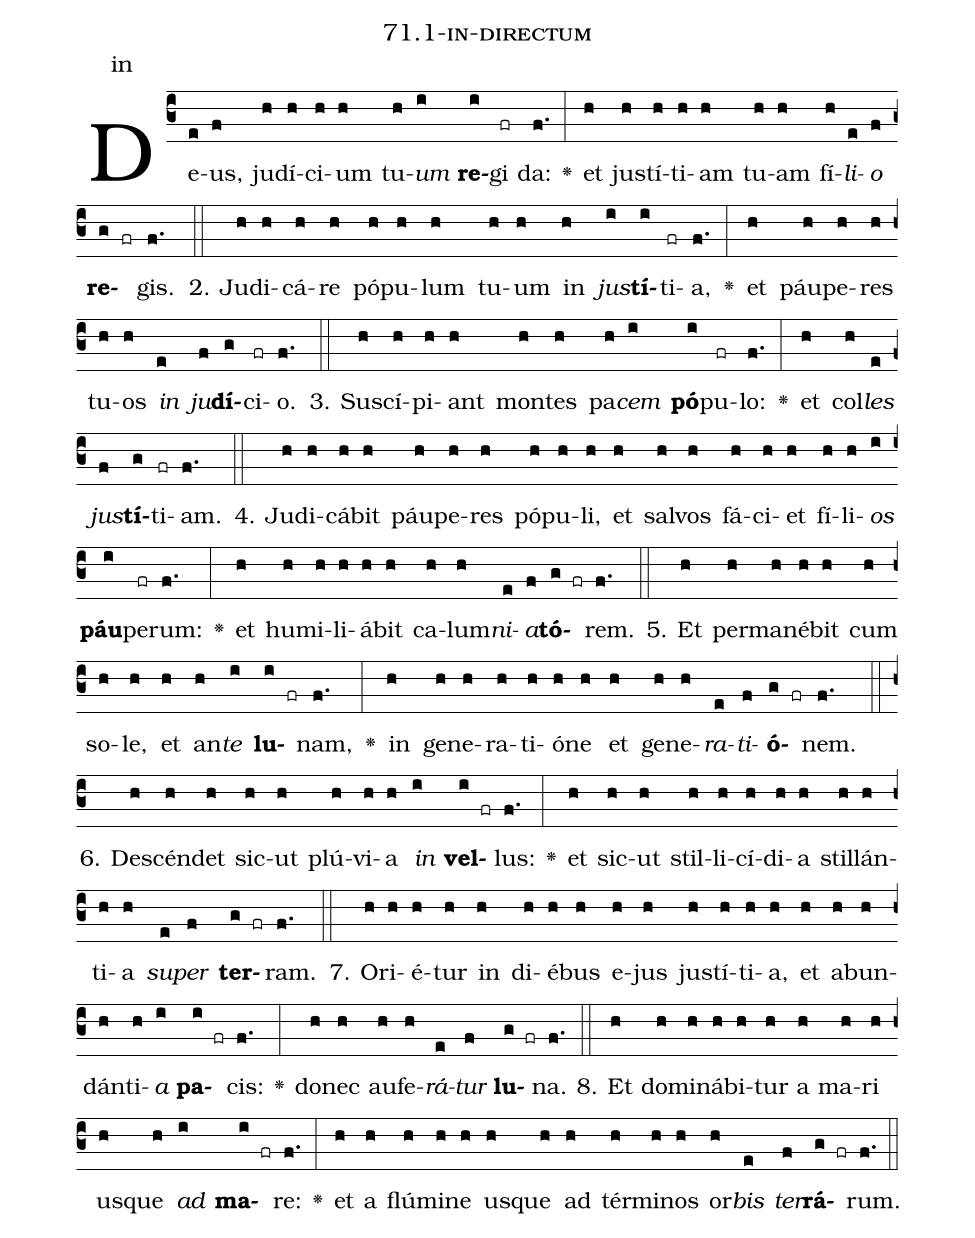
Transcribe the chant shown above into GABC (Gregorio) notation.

name: 71.1-in-directum;
annotation: in;
%%
(c3)De(e)us,(f) ju(h)dí(h)ci(h)um(h) tu(h)<i>um</i>(i) <b>re</b>(i)gi(fr) da:(f.) <v>\greheightstar</v>(:) et(h) jus(h)tí(h)ti(h)am(h) tu(h)am(h) fí(h)<i>li</i>(e)<i>o</i>(f) <b>re</b>(g fr)gis.(f.) (::)
2. Ju(h)di(h)cá(h)re(h) pó(h)pu(h)lum(h) tu(h)um(h) in(h) <i>jus</i>(i)<b>tí</b>(i)ti(fr)a,(f.) <v>\greheightstar</v>(:) et(h) páu(h)pe(h)res(h) tu(h)os(h) <i>in</i>(e) <i>ju</i>(f)<b>dí</b>(g)ci(fr)o.(f.) (::)
3. Su(h)scí(h)pi(h)ant(h) mon(h)tes(h) pa(h)<i>cem</i>(i) <b>pó</b>(i)pu(fr)lo:(f.) <v>\greheightstar</v>(:) et(h) col(h)<i>les</i>(e) <i>jus</i>(f)<b>tí</b>(g)ti(fr)am.(f.) (::)
4. Ju(h)di(h)cá(h)bit(h) páu(h)pe(h)res(h) pó(h)pu(h)li,(h) et(h) sal(h)vos(h) fá(h)ci(h)et(h) fí(h)li(h)<i>os</i>(i) <b>páu</b>(i)pe(fr)rum:(f.) <v>\greheightstar</v>(:) et(h) hu(h)mi(h)li(h)á(h)bit(h) ca(h)lum(h)<i>ni</i>(e)<i>a</i>(f)<b>tó</b>(g fr)rem.(f.) (::)
5. Et(h) per(h)ma(h)né(h)bit(h) cum(h) so(h)le,(h) et(h) an(h)<i>te</i>(i) <b>lu</b>(i fr)nam,(f.) <v>\greheightstar</v>(:) in(h) ge(h)ne(h)ra(h)ti(h)ó(h)ne(h) et(h) ge(h)ne(h)<i>ra</i>(e)<i>ti</i>(f)<b>ó</b>(g fr)nem.(f.) (::)
6. De(h)scén(h)det(h) sic(h)ut(h) plú(h)vi(h)a(h) <i>in</i>(i) <b>vel</b>(i fr)lus:(f.) <v>\greheightstar</v>(:) et(h) sic(h)ut(h) stil(h)li(h)cí(h)di(h)a(h) stil(h)lán(h)ti(h)a(h) <i>su</i>(e)<i>per</i>(f) <b>ter</b>(g fr)ram.(f.) (::)
7. O(h)ri(h)é(h)tur(h) in(h) di(h)é(h)bus(h) e(h)jus(h) jus(h)tí(h)ti(h)a,(h) et(h) ab(h)un(h)dán(h)ti(h)<i>a</i>(i) <b>pa</b>(i fr)cis:(f.) <v>\greheightstar</v>(:) do(h)nec(h) au(h)fe(h)<i>rá</i>(e)<i>tur</i>(f) <b>lu</b>(g fr)na.(f.) (::)
8. Et(h) do(h)mi(h)ná(h)bi(h)tur(h) a(h) ma(h)ri(h) us(h)que(h) <i>ad</i>(i) <b>ma</b>(i fr)re:(f.) <v>\greheightstar</v>(:) et(h) a(h) flú(h)mi(h)ne(h) us(h)que(h) ad(h) tér(h)mi(h)nos(h) or(h)<i>bis</i>(e) <i>ter</i>(f)<b>rá</b>(g fr)rum.(f.) (::)
